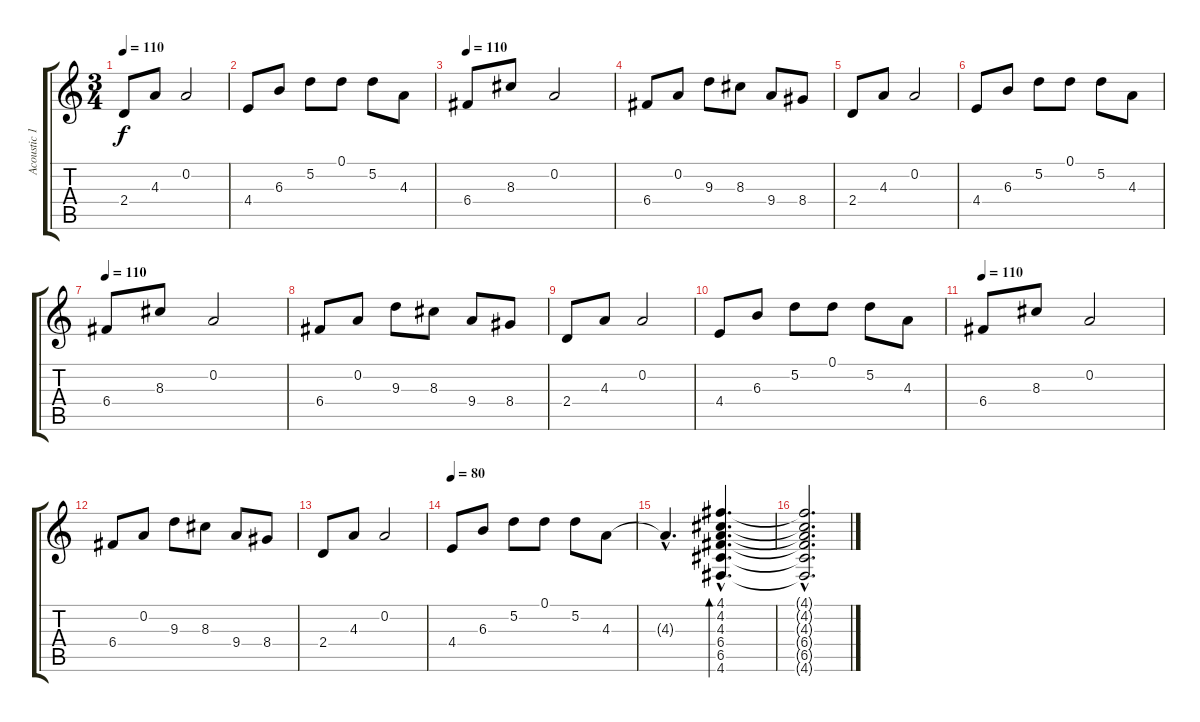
\track ("Acoustic 1" "Acoustic 1") {instrument acousticguitarsteel}
\staff {score tabs}
\tuning (D4 A3 F3 C3 G2 D2) {hide}
\ts (3 4)
\tempo 110
\clef g2
\ks c
2.4.8{dy f} 4.3.8 0.2.2 |
4.4.8 6.3.8 5.2.8 0.1.8 5.2.8 4.3.8 |
\tempo 110
6.4.8 8.3.8 0.2.2 |
6.4.8 0.2.8 9.3.8 8.3.8 9.4.8 8.4.8 |
2.4.8 4.3.8 0.2.2 |
4.4.8 6.3.8 5.2.8 0.1.8 5.2.8 4.3.8 |
\tempo 110
6.4.8 8.3.8 0.2.2 |
6.4.8 0.2.8 9.3.8 8.3.8 9.4.8 8.4.8 |
2.4.8 4.3.8 0.2.2 |
4.4.8 6.3.8 5.2.8 0.1.8 5.2.8 4.3.8 |
\tempo 110
6.4.8 8.3.8 0.2.2 |
6.4.8 0.2.8 9.3.8 8.3.8 9.4.8 8.4.8 |
2.4.8 4.3.8 0.2.2 |
\tempo 80
4.4.8 6.3.8 5.2.8 0.1.8 5.2.8 4.3.8 |
4.3{hac t}.4{d} (4.1{hac} 4.2{hac} 4.3{hac} 6.4{hac} 6.5{hac} 4.6{hac}).4{d bd 480} |
(4.1{hac t} 4.2{hac t} 4.3{hac t} 6.4{hac t} 6.5{hac t} 4.6{hac t}).2{d}
